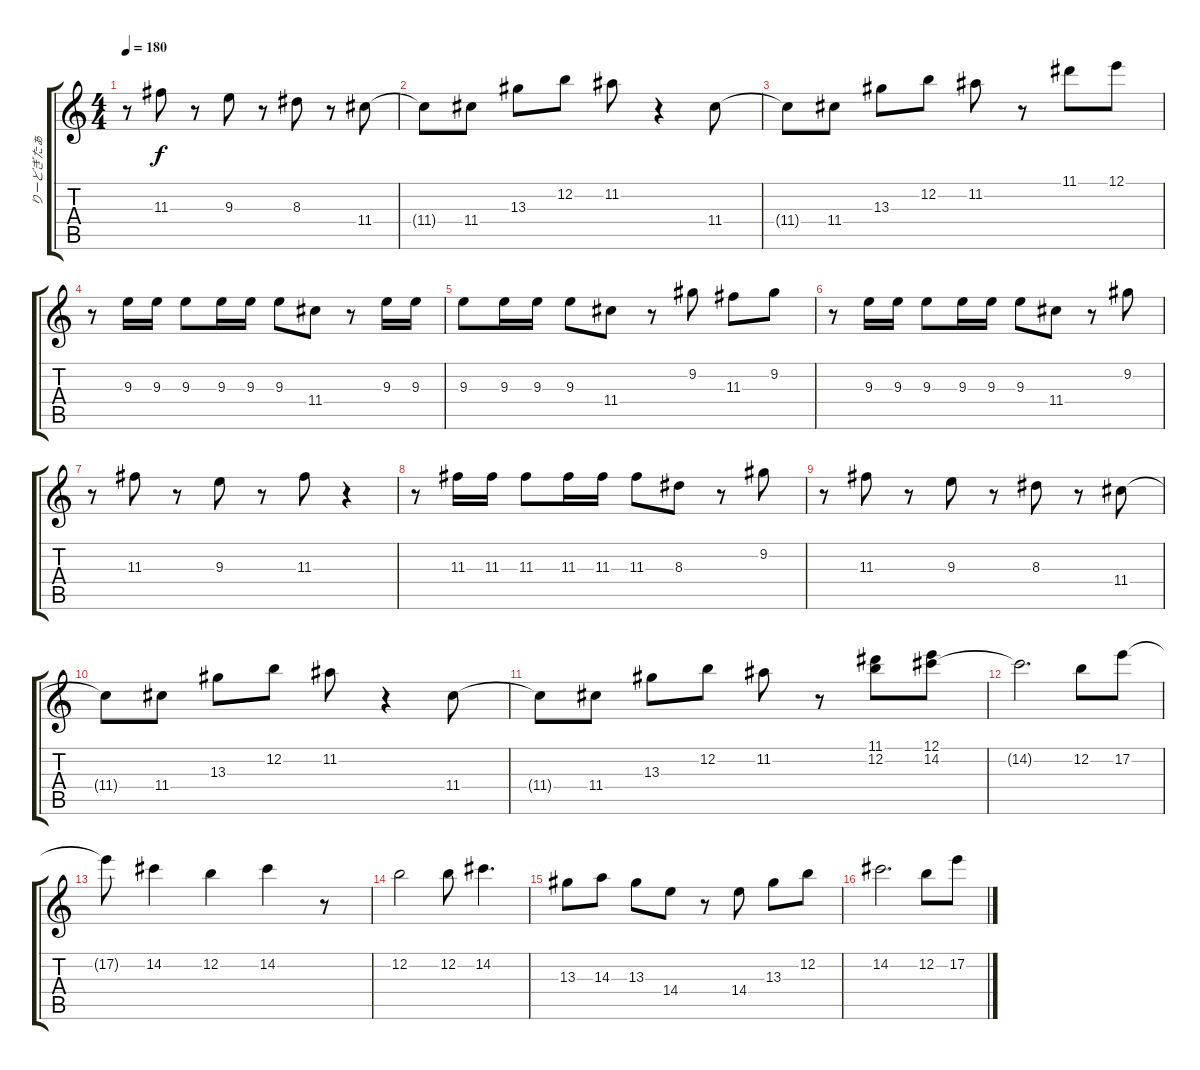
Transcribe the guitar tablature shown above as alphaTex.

\track ("りーどぎたぁ" "りーどぎたぁ") {instrument distortionguitar}
\staff {score tabs}
\tuning (E4 B3 G3 D3 A2 E2) {hide}
\ts (4 4)
\tempo 180
\clef g2
\ks c
r.8{dy f} 11.3.8 r.8 9.3.8 r.8 8.3.8 r.8 11.4.8 |
11.4{t}.8 11.4.8 13.3.8 12.2.8 11.2.8 r.4 11.4.8 |
11.4{t}.8 11.4.8 13.3.8 12.2.8 11.2.8 r.8 11.1.8 12.1.8 |
r.8 9.3.16 9.3.16 9.3.8 9.3.16 9.3.16 9.3.8 11.4.8 r.8 9.3.16 9.3.16 |
9.3.8 9.3.16 9.3.16 9.3.8 11.4.8 r.8 9.2.8 11.3.8 9.2.8 |
r.8 9.3.16 9.3.16 9.3.8 9.3.16 9.3.16 9.3.8 11.4.8 r.8 9.2.8 |
r.8 11.3.8 r.8 9.3.8 r.8 11.3.8 r.4 |
r.8 11.3.16 11.3.16 11.3.8 11.3.16 11.3.16 11.3.8 8.3.8 r.8 9.2.8 |
r.8 11.3.8 r.8 9.3.8 r.8 8.3.8 r.8 11.4.8 |
11.4{t}.8 11.4.8 13.3.8 12.2.8 11.2.8 r.4 11.4.8 |
11.4{t}.8 11.4.8 13.3.8 12.2.8 11.2.8 r.8 (11.1 12.2).8 (12.1 14.2).8 |
14.2{t}.2{d} 12.2.8 17.2.8 |
17.2{t}.8 14.2.4 12.2.4 14.2.4 r.8 |
12.2.2 12.2.8 14.2.4{d} |
13.3.8 14.3.8 13.3.8 14.4.8 r.8 14.4.8 13.3.8 12.2.8 |
14.2.2{d} 12.2.8 17.2.8
